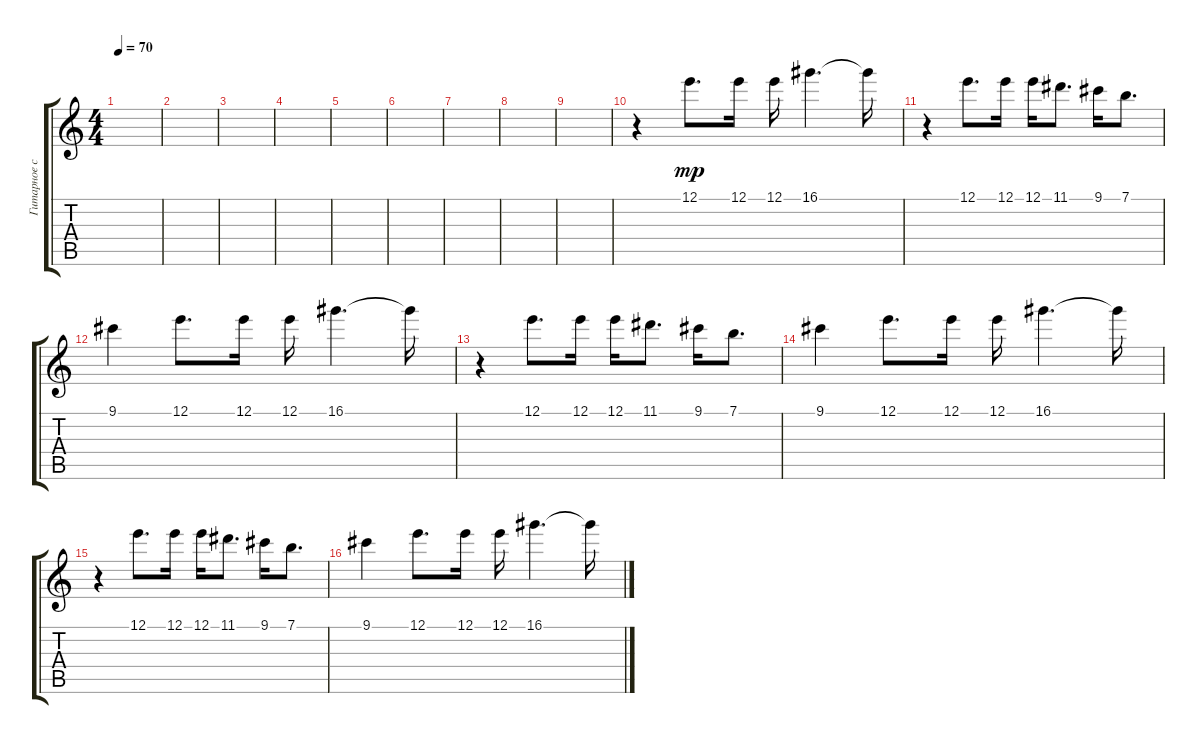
\track ("Гитарное соло" "Гитарное с") {instrument overdrivenguitar}
\staff {score tabs}
\tuning (E4 B3 G3 D3 A2 E2) {hide}
\ts (4 4)
\tempo 70
\clef g2
\ks c
|
|
|
|
|
|
|
|
|
r.4 12.1.8{d dy mp} 12.1.16 12.1.16 16.1.4{d} 16.1{t}.16 |
r.4 12.1.8{d} 12.1.16 12.1.16 11.1.8{d} 9.1.16 7.1.8{d} |
9.1.4 12.1.8{d} 12.1.16 12.1.16 16.1.4{d} 16.1{t}.16 |
r.4 12.1.8{d} 12.1.16 12.1.16 11.1.8{d} 9.1.16 7.1.8{d} |
9.1.4 12.1.8{d} 12.1.16 12.1.16 16.1.4{d} 16.1{t}.16 |
r.4 12.1.8{d} 12.1.16 12.1.16 11.1.8{d} 9.1.16 7.1.8{d} |
9.1.4 12.1.8{d} 12.1.16 12.1.16 16.1.4{d} 16.1{t}.16
